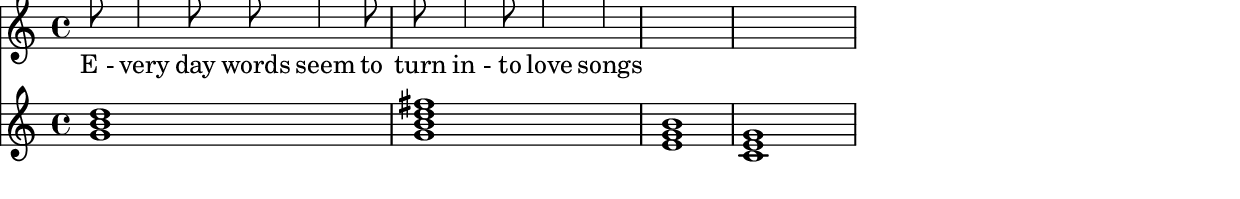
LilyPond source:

%% Generated by lilypond-book
%% Options: [indent=0\mm,line-width=278\pt]
\include "lilypond-book-preamble.ly"


% ****************************************************************
% Start cut-&-pastable-section
% ****************************************************************



\paper {
  indent = 0\mm
  line-width = 278\pt
  % offset the left padding, also add 1mm as lilypond creates cropped
  % images with a little space on the right
  line-width = #(- line-width (* mm  3.000000) (* mm 1))
}

\layout {
  
}





% ****************************************************************
% ly snippet:
% ****************************************************************
\sourcefileline 183
\layout {
	  	indent = 0\mm
  		line-width = 200\mm
  		ragged-last = ##t
		\override ChordName #'font-size = #2
     	\override ChordName #'font-series = #'bold 
		\override ChordName #'color = #(rgb-color 0 0 0.78) 
		\override ChordName #'font-family = #'roman
	}
	\score {
		<<
		\chords { d1 d1:7 d1:m g2:m d2}
		\relative c'' {
			\clef treble
			\override Staff.TimeSignature #'style = #'()
			\time 4/4
			<<
    		{ d'8 d4 c8 d8 d4 c8 d8 d4 c8 e4 d4 }
    		\new Staff { 
				\clef "treble" 
				\override Staff.TimeSignature #'style = #'()
				\chordmode { g1 g1:maj7 e1:m c1}
			}			
			>>
		}
		\addlyrics { "E -" very day words seem to turn "in -" to love songs }
		>>
	}



% ****************************************************************
% end ly snippet
% ****************************************************************
